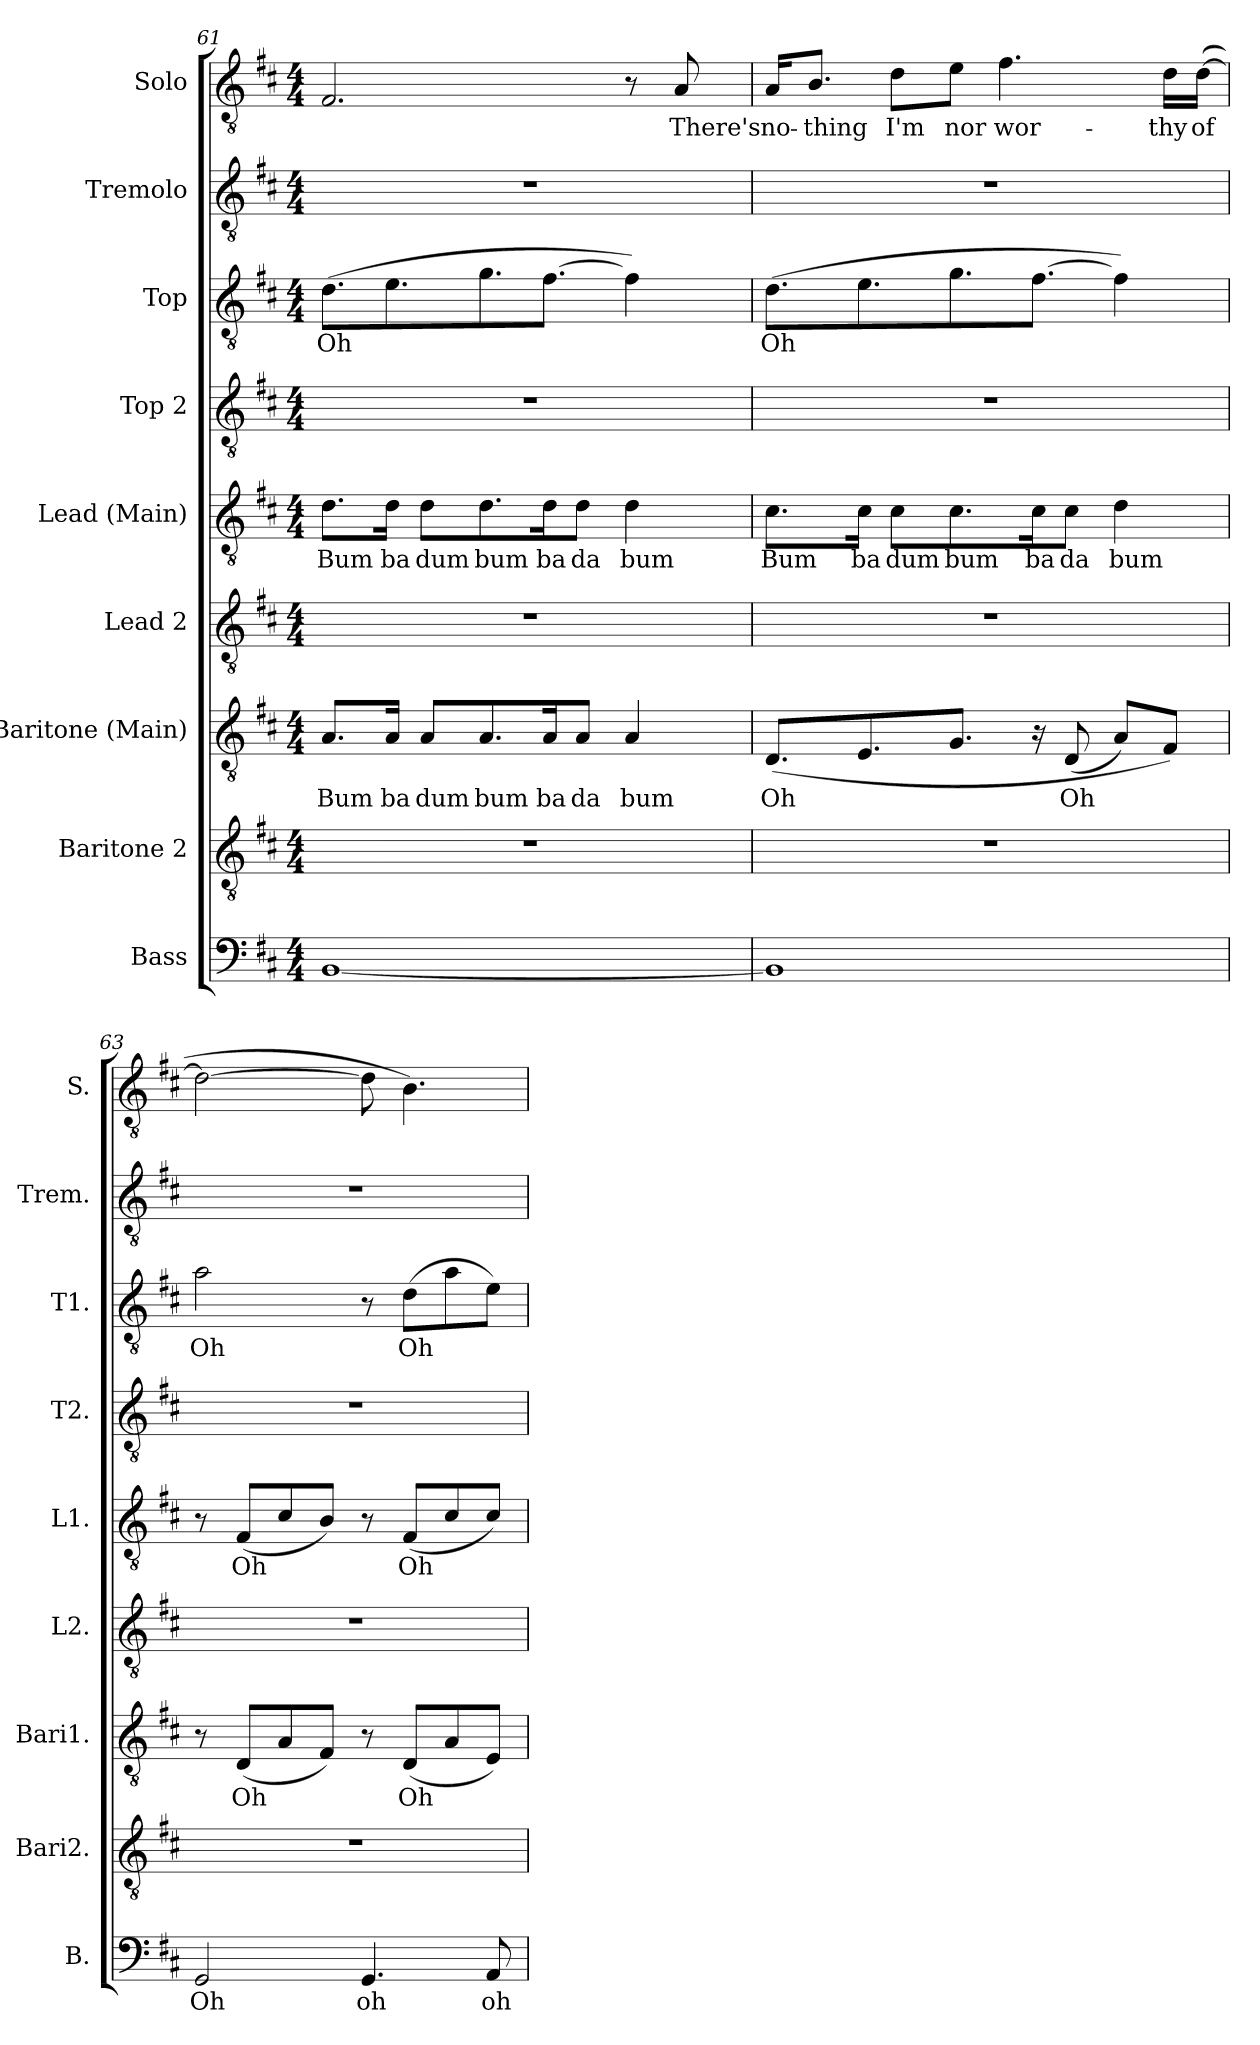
**kern	**text	**kern	**kern	**text	**kern	**kern	**text	**kern	**kern	**text	**kern	**kern	**text
*part9	*part9	*part8	*part7	*part7	*part6	*part5	*part5	*part4	*part3	*part3	*part2	*part1	*part1
*staff9	*staff9	*staff8	*staff7	*staff7	*staff6	*staff5	*staff5	*staff4	*staff3	*staff3	*staff2	*staff1	*staff1
*I"Bass	*	*I"Baritone 2	*I"Baritone (Main)	*	*I"Lead 2	*I"Lead (Main)	*	*I"Top 2	*I"Top	*	*I"Tremolo	*I"Solo	*
*I'B.	*	*I'Bari2.	*I'Bari1.	*	*I'L2.	*I'L1.	*	*I'T2.	*I'T1.	*	*I'Trem.	*I'S.	*
!!LO:PB:g=z
*clefF4	*	*clefGv2	*clefGv2	*	*clefGv2	*clefGv2	*	*clefGv2	*clefGv2	*	*clefGv2	*clefGv2	*
*k[f#c#]	*	*k[f#c#]	*k[f#c#]	*	*k[f#c#]	*k[f#c#]	*	*k[f#c#]	*k[f#c#]	*	*k[f#c#]	*k[f#c#]	*
*M4/4	*	*M4/4	*M4/4	*	*M4/4	*M4/4	*	*M4/4	*M4/4	*	*M4/4	*M4/4	*
=61	=61	=61	=61	=61	=61	=61	=61	=61	=61	=61	=61	=61	=61
!	!	!	!	!LO:LY:b	!	!	!LO:LY:b	!	!	!LO:LY:b	!	!	!
[1BB	.	1r	8.A/L	Bum	1r	8.d\L	Bum	1r	(>8.d\L	Oh	1r	2.F#/	.
!	!	!	!	!LO:LY:b	!	!	!LO:LY:b	!	!	!	!	!	!
.	.	.	16A/Jk	ba	.	16d\Jk	ba	.	8.e\	.	.	.	.
!	!	!	!	!LO:LY:b	!	!	!LO:LY:b	!	!	!	!	!	!
.	.	.	8A/L	dum	.	8d\L	dum	.	.	.	.	.	.
!	!	!	!	!LO:LY:b	!	!	!LO:LY:b	!	!	!	!	!	!
.	.	.	8.A/	bum	.	8.d\	bum	.	8.g\	.	.	.	.
!	!	!	!	!LO:LY:b	!	!	!LO:LY:b	!	!	!	!	!	!
.	.	.	16A/K	ba	.	16d\K	ba	.	[8.f#\J	.	.	.	.
!	!	!	!	!LO:LY:b	!	!	!LO:LY:b	!	!	!	!	!	!
.	.	.	8A/J	da	.	8d\J	da	.	.	.	.	.	.
!	!	!	!	!LO:LY:b	!	!	!LO:LY:b	!	!	!	!	!	!
.	.	.	4A/	bum	.	4d\	bum	.	4f#\])	.	.	8r	.
!	!	!	!	!	!	!	!	!	!	!	!	!	!LO:LY:b
.	.	.	.	.	.	.	.	.	.	.	.	8A/	There's
=62	=62	=62	=62	=62	=62	=62	=62	=62	=62	=62	=62	=62	=62
!	!	!	!	!LO:LY:b	!	!	!LO:LY:b	!	!	!LO:LY:b	!	!	!LO:LY:b
1BB]	.	1r	(<8.D/L	Oh	1r	8.c#\L	Bum	1r	(>8.d\L	Oh	1r	16A/KL	no-
!	!	!	!	!	!	!	!	!	!	!	!	!	!LO:LY:b
.	.	.	.	.	.	.	.	.	.	.	.	8.B/J	-thing
!	!	!	!	!	!	!	!LO:LY:b	!	!	!	!	!	!
.	.	.	8.E/	.	.	16c#\Jk	ba	.	8.e\	.	.	.	.
!	!	!	!	!	!	!	!LO:LY:b	!	!	!	!	!	!LO:LY:b
.	.	.	.	.	.	8c#\L	dum	.	.	.	.	8d\L	I'm
!	!	!	!	!	!	!	!LO:LY:b	!	!	!	!	!	!LO:LY:b
.	.	.	8.G/J	.	.	8.c#\	bum	.	8.g\	.	.	8e\J	nor
!	!	!	!	!	!	!	!	!	!	!	!	!	!LO:LY:b
.	.	.	.	.	.	.	.	.	.	.	.	4.f#\	wor-
!	!	!	!	!	!	!	!LO:LY:b	!	!	!	!	!	!
.	.	.	16r	.	.	16c#\K	ba	.	[8.f#\J	.	.	.	.
!	!	!	!	!LO:LY:b	!	!	!LO:LY:b	!	!	!	!	!	!
.	.	.	(<8D/	Oh	.	8c#\J	da	.	.	.	.	.	.
!	!	!	!	!	!	!	!LO:LY:b	!	!	!	!	!	!
.	.	.	8A/L)	.	.	4d\	bum	.	4f#\])	.	.	.	.
!	!	!	!	!	!	!	!	!	!	!	!	!	!LO:LY:b
.	.	.	8F#/J)	.	.	.	.	.	.	.	.	16d\LL	-thy
!	!	!	!	!	!	!	!	!	!	!	!	!	!LO:LY:b
.	.	.	.	.	.	.	.	.	.	.	.	(>[16d\JJ	of
=63	=63	=63	=63	=63	=63	=63	=63	=63	=63	=63	=63	=63	=63
!	!LO:LY:b	!	!	!	!	!	!	!	!	!LO:LY:b	!	!	!
2GG/	Oh	1r	8r	.	1r	8r	.	1r	2a\	Oh	1r	2d\_	.
!	!	!	!	!LO:LY:b	!	!	!LO:LY:b	!	!	!	!	!	!
.	.	.	(<8D/L	Oh	.	(<8F#/L	Oh	.	.	.	.	.	.
.	.	.	8A/	.	.	8c#/	.	.	.	.	.	.	.
.	.	.	8F#/J)	.	.	8B/J)	.	.	.	.	.	.	.
!	!LO:LY:b	!	!	!	!	!	!	!	!	!	!	!	!
4.GG/	oh	.	8r	.	.	8r	.	.	8r	.	.	8d\]	.
!	!	!	!	!LO:LY:b	!	!	!LO:LY:b	!	!	!LO:LY:b	!	!	!
.	.	.	(<8D/L	Oh	.	(<8F#/L	Oh	.	(>8d\L	Oh	.	4.B\)	.
.	.	.	8A/	.	.	8c#/	.	.	8a\	.	.	.	.
!	!LO:LY:b	!	!	!	!	!	!	!	!	!	!	!	!
8AA/	oh	.	8E/J)	.	.	8c#/J)	.	.	8e\J)	.	.	.	.
=	=	=	=	=	=	=	=	=	=	=	=	=	=
*-	*-	*-	*-	*-	*-	*-	*-	*-	*-	*-	*-	*-	*-
